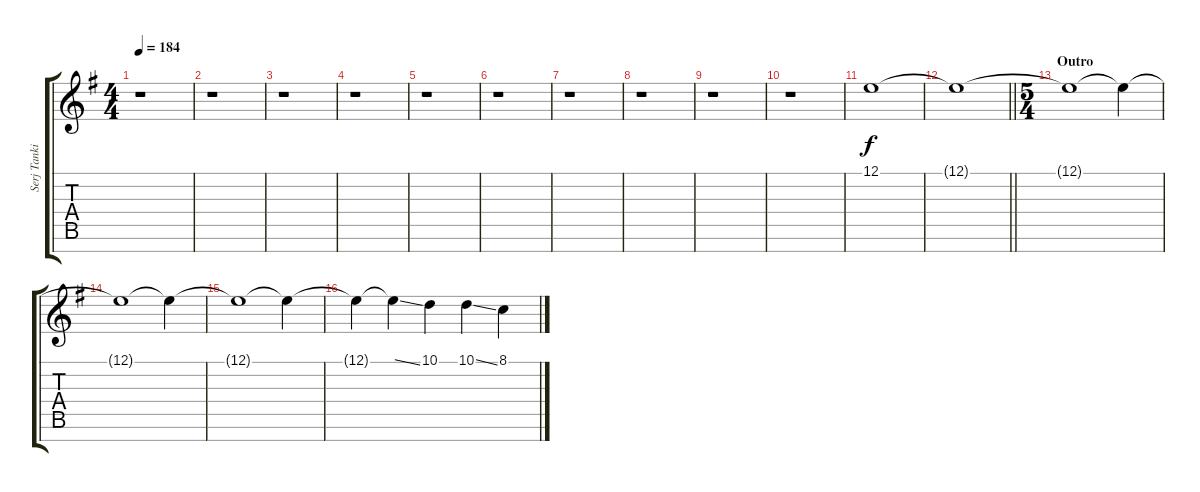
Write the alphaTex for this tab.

\track ("Serj Tankian [Backing Vocals]" "Serj Tanki") {instrument clarinet}
\staff {score tabs}
\tuning (E4 B3 G3 D3 A2 E2 B1) {hide}
\ts (4 4)
\tempo 184
\clef g2
\ks eminor
r.1{dy f} |
r.1 |
r.1 |
r.1 |
r.1 |
r.1 |
r.1 |
r.1 |
r.1 |
r.1 |
12.1.1 |
\barLineRight lightlight
12.1{t}.1 |
\ts (5 4)
\section ("" "Outro")
12.1{t}.1 12.1{t}.4 |
12.1{t}.1 12.1{t}.4 |
12.1{t}.1 12.1{t}.4 |
12.1{t}.4 12.1{ss t}.4 10.1.4 10.1{ss}.4 8.1{ss}.4
